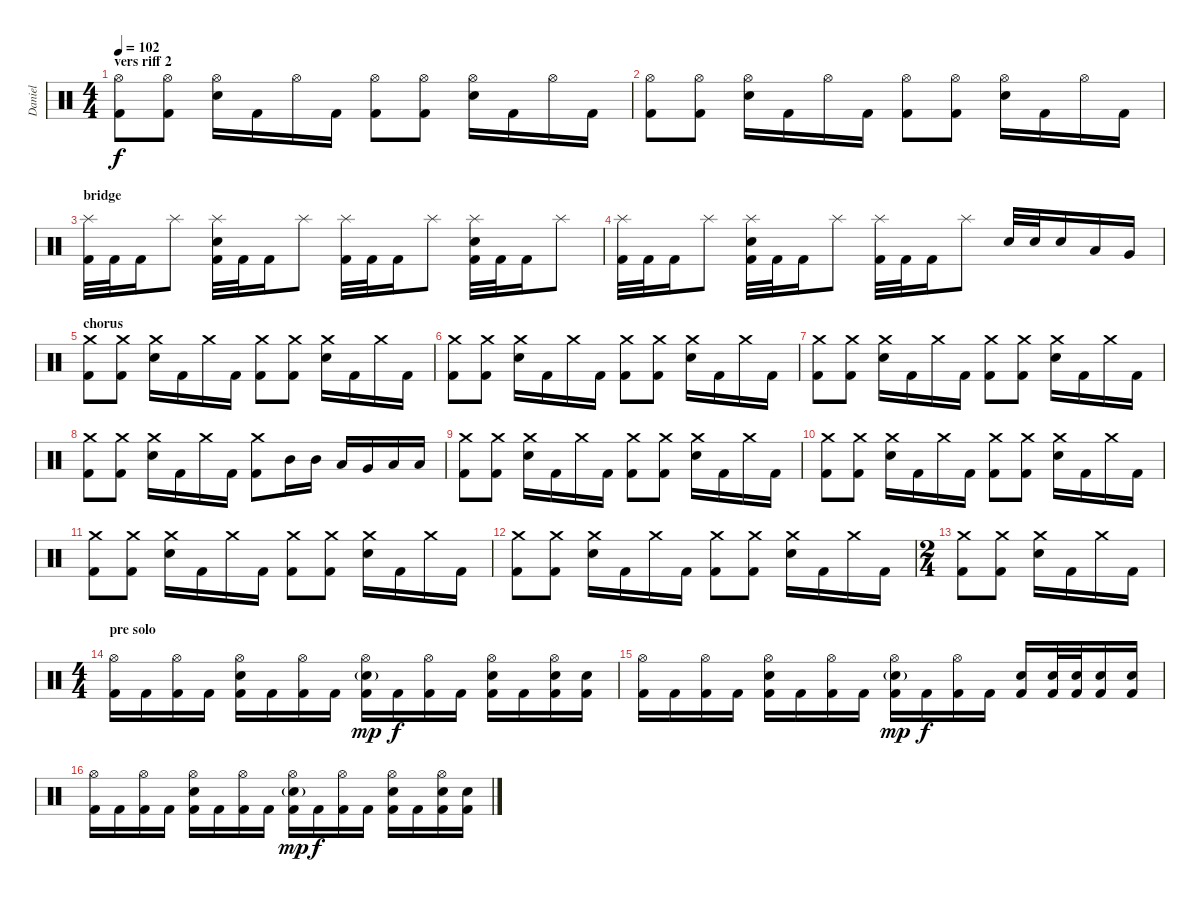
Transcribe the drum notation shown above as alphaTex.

\track ("Daniel" "Daniel") {instrument percussion}
\staff {score}
\articulation defaults
\ts (4 4)
\section ("" "vers riff 2")
\tempo 102
\clef neutral
\ks c
("Hi-Hat (open)" "Kick (hit) 2").8{dy f} ("Hi-Hat (open)" "Kick (hit) 2").8 ("Hi-Hat (open)" "Snare (hit) 2").16 "Kick (hit) 2".16 "Hi-Hat (open)".16 "Kick (hit) 2".16 ("Hi-Hat (open)" "Kick (hit) 2").8 ("Hi-Hat (open)" "Kick (hit) 2").8 ("Hi-Hat (open)" "Snare (hit) 2").16 "Kick (hit) 2".16 "Hi-Hat (open)".16 "Kick (hit) 2".16 |
("Hi-Hat (open)" "Kick (hit) 2").8 ("Hi-Hat (open)" "Kick (hit) 2").8 ("Hi-Hat (open)" "Snare (hit) 2").16 "Kick (hit) 2".16 "Hi-Hat (open)".16 "Kick (hit) 2".16 ("Hi-Hat (open)" "Kick (hit) 2").8 ("Hi-Hat (open)" "Kick (hit) 2").8 ("Hi-Hat (open)" "Snare (hit) 2").16 "Kick (hit) 2".16 "Hi-Hat (open)".16 "Kick (hit) 2".16 |
\section ("" "bridge")
("Splash (hit)" "Kick (hit) 2").32 "Kick (hit) 2".32 "Kick (hit) 2".16 "Splash (hit)".8 ("Splash (hit)" "Snare (hit) 2" "Kick (hit) 2").32 "Kick (hit) 2".32 "Kick (hit) 2".16 "Splash (hit)".8 ("Splash (hit)" "Kick (hit) 2").32 "Kick (hit) 2".32 "Kick (hit) 2".16 "Splash (hit)".8 ("Splash (hit)" "Snare (hit) 2" "Kick (hit) 2").32 "Kick (hit) 2".32 "Kick (hit) 2".16 "Splash (hit)".8 |
("Splash (hit)" "Kick (hit) 2").32 "Kick (hit) 2".32 "Kick (hit) 2".16 "Splash (hit)".8 ("Splash (hit)" "Snare (hit) 2" "Kick (hit) 2").32 "Kick (hit) 2".32 "Kick (hit) 2".16 "Splash (hit)".8 ("Splash (hit)" "Kick (hit) 2").32 "Kick (hit) 2".32 "Kick (hit) 2".16 "Splash (hit)".8 "Snare (hit) 2".32 "Snare (hit) 2".32 "Snare (hit) 2".16 "Low Tom (hit)".16 "Very Low Tom (hit)".16 |
\section ("" "chorus")
("Crash medium (hit)" "Kick (hit) 2").8 ("Crash medium (hit)" "Kick (hit) 2").8 ("Crash medium (hit)" "Snare (hit) 2").16 "Kick (hit) 2".16 "Crash medium (hit)".16 "Kick (hit) 2".16 ("Crash medium (hit)" "Kick (hit) 2").8 ("Crash medium (hit)" "Kick (hit) 2").8 ("Crash medium (hit)" "Snare (hit) 2").16 "Kick (hit) 2".16 "Crash medium (hit)".16 "Kick (hit) 2".16 |
("Crash medium (hit)" "Kick (hit) 2").8 ("Crash medium (hit)" "Kick (hit) 2").8 ("Crash medium (hit)" "Snare (hit) 2").16 "Kick (hit) 2".16 "Crash medium (hit)".16 "Kick (hit) 2".16 ("Crash medium (hit)" "Kick (hit) 2").8 ("Crash medium (hit)" "Kick (hit) 2").8 ("Crash medium (hit)" "Snare (hit) 2").16 "Kick (hit) 2".16 "Crash medium (hit)".16 "Kick (hit) 2".16 |
("Crash medium (hit)" "Kick (hit) 2").8 ("Crash medium (hit)" "Kick (hit) 2").8 ("Crash medium (hit)" "Snare (hit) 2").16 "Kick (hit) 2".16 "Crash medium (hit)".16 "Kick (hit) 2".16 ("Crash medium (hit)" "Kick (hit) 2").8 ("Crash medium (hit)" "Kick (hit) 2").8 ("Crash medium (hit)" "Snare (hit) 2").16 "Kick (hit) 2".16 "Crash medium (hit)".16 "Kick (hit) 2".16 |
("Crash medium (hit)" "Kick (hit) 2").8 ("Crash medium (hit)" "Kick (hit) 2").8 ("Crash medium (hit)" "Snare (hit) 2").16 "Kick (hit) 2".16 "Crash medium (hit)".16 "Kick (hit) 2".16 ("Crash medium (hit)" "Kick (hit) 2").8 "Mid Tom (hit)".16 "Mid Tom (hit)".16 "Low Tom (hit)".16 "Very Low Tom (hit)".16 "Low Floor Tom (hit)".16 "Low Floor Tom (hit)".16 |
("Crash medium (hit)" "Kick (hit) 2").8 ("Crash medium (hit)" "Kick (hit) 2").8 ("Crash medium (hit)" "Snare (hit) 2").16 "Kick (hit) 2".16 "Crash medium (hit)".16 "Kick (hit) 2".16 ("Crash medium (hit)" "Kick (hit) 2").8 ("Crash medium (hit)" "Kick (hit) 2").8 ("Crash medium (hit)" "Snare (hit) 2").16 "Kick (hit) 2".16 "Crash medium (hit)".16 "Kick (hit) 2".16 |
("Crash medium (hit)" "Kick (hit) 2").8 ("Crash medium (hit)" "Kick (hit) 2").8 ("Crash medium (hit)" "Snare (hit) 2").16 "Kick (hit) 2".16 "Crash medium (hit)".16 "Kick (hit) 2".16 ("Crash medium (hit)" "Kick (hit) 2").8 ("Crash medium (hit)" "Kick (hit) 2").8 ("Crash medium (hit)" "Snare (hit) 2").16 "Kick (hit) 2".16 "Crash medium (hit)".16 "Kick (hit) 2".16 |
("Crash medium (hit)" "Kick (hit) 2").8 ("Crash medium (hit)" "Kick (hit) 2").8 ("Crash medium (hit)" "Snare (hit) 2").16 "Kick (hit) 2".16 "Crash medium (hit)".16 "Kick (hit) 2".16 ("Crash medium (hit)" "Kick (hit) 2").8 ("Crash medium (hit)" "Kick (hit) 2").8 ("Crash medium (hit)" "Snare (hit) 2").16 "Kick (hit) 2".16 "Crash medium (hit)".16 "Kick (hit) 2".16 |
("Crash medium (hit)" "Kick (hit) 2").8 ("Crash medium (hit)" "Kick (hit) 2").8 ("Crash medium (hit)" "Snare (hit) 2").16 "Kick (hit) 2".16 "Crash medium (hit)".16 "Kick (hit) 2".16 ("Crash medium (hit)" "Kick (hit) 2").8 ("Crash medium (hit)" "Kick (hit) 2").8 ("Crash medium (hit)" "Snare (hit) 2").16 "Kick (hit) 2".16 "Crash medium (hit)".16 "Kick (hit) 2".16 |
\ts (2 4)
("Crash medium (hit)" "Kick (hit) 2").8 ("Crash medium (hit)" "Kick (hit) 2").8 ("Crash medium (hit)" "Snare (hit) 2").16 "Kick (hit) 2".16 "Crash medium (hit)".16 "Kick (hit) 2".16 |
\ts (4 4)
\section ("" "pre solo")
("Hi-Hat (open)" "Kick (hit) 2").16 "Kick (hit) 2".16 ("Hi-Hat (open)" "Kick (hit) 2").16 "Kick (hit) 2".16 ("Hi-Hat (open)" "Snare (hit) 2" "Kick (hit) 2").16 "Kick (hit) 2".16 ("Hi-Hat (open)" "Kick (hit) 2").16 "Kick (hit) 2".16 ("Hi-Hat (open)" "Snare (hit) 2"{g} "Kick (hit) 2").16{dy mp} "Kick (hit) 2".16{dy f} ("Hi-Hat (open)" "Kick (hit) 2").16 "Kick (hit) 2".16 ("Hi-Hat (open)" "Snare (hit) 2" "Kick (hit) 2").16 "Kick (hit) 2".16 ("Hi-Hat (open)" "Snare (hit) 2" "Kick (hit) 2").16 ("Snare (hit) 2" "Kick (hit) 2").16 |
("Hi-Hat (open)" "Kick (hit) 2").16 "Kick (hit) 2".16 ("Hi-Hat (open)" "Kick (hit) 2").16 "Kick (hit) 2".16 ("Hi-Hat (open)" "Snare (hit) 2" "Kick (hit) 2").16 "Kick (hit) 2".16 ("Hi-Hat (open)" "Kick (hit) 2").16 "Kick (hit) 2".16 ("Hi-Hat (open)" "Snare (hit) 2"{g} "Kick (hit) 2").16{dy mp} "Kick (hit) 2".16{dy f} ("Hi-Hat (open)" "Kick (hit) 2").16 "Kick (hit) 2".16 ("Snare (hit) 2" "Kick (hit) 2").16 ("Snare (hit) 2" "Kick (hit) 2").32 ("Snare (hit) 2" "Kick (hit) 2").32 ("Snare (hit) 2" "Kick (hit) 2").16 ("Snare (hit) 2" "Kick (hit) 2").16 |
("Hi-Hat (open)" "Kick (hit) 2").16 "Kick (hit) 2".16 ("Hi-Hat (open)" "Kick (hit) 2").16 "Kick (hit) 2".16 ("Hi-Hat (open)" "Snare (hit) 2" "Kick (hit) 2").16 "Kick (hit) 2".16 ("Hi-Hat (open)" "Kick (hit) 2").16 "Kick (hit) 2".16 ("Hi-Hat (open)" "Snare (hit) 2"{g} "Kick (hit) 2").16{dy mp} "Kick (hit) 2".16{dy f} ("Hi-Hat (open)" "Kick (hit) 2").16 "Kick (hit) 2".16 ("Hi-Hat (open)" "Snare (hit) 2" "Kick (hit) 2").16 "Kick (hit) 2".16 ("Hi-Hat (open)" "Snare (hit) 2" "Kick (hit) 2").16 ("Snare (hit) 2" "Kick (hit) 2").16
